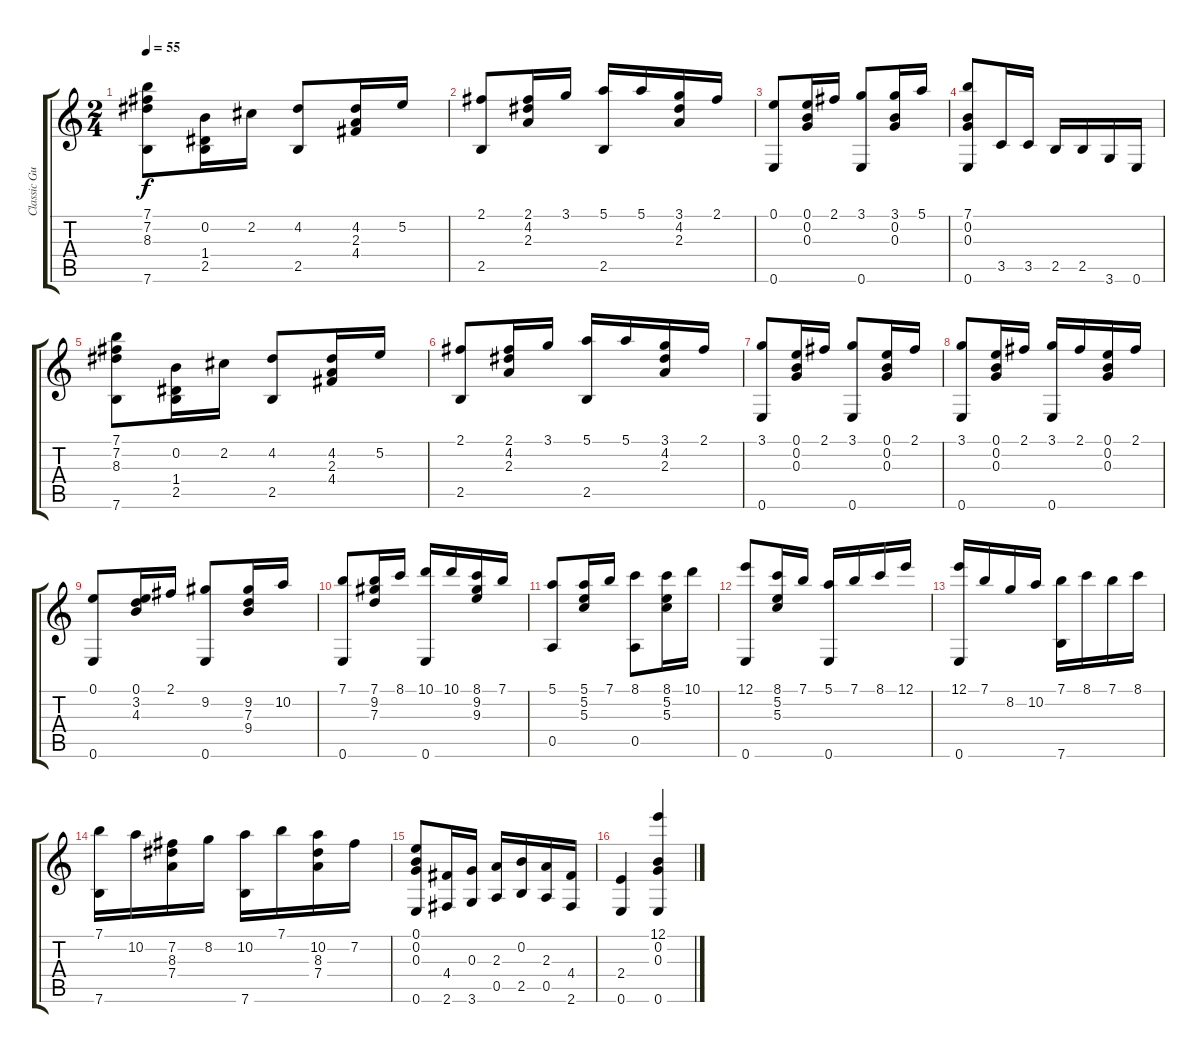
\track ("Classic Guitar" "Classic Gu") {instrument acousticguitarnylon}
\staff {score tabs}
\tuning (E4 B3 G3 D3 A2 E2) {hide}
\ts (2 4)
\tempo 55
\clef g2
\ks c
(7.1 7.2 8.3 7.6).8{dy f instrument acousticguitarnylon} (0.2 1.4 2.5).16 2.2.16 (4.2 2.5).8 (4.2 2.3 4.4).16 5.2.16 |
(2.1 2.5).8 (2.1 4.2 2.3).16 3.1.16 (5.1 2.5).16 5.1.16 (3.1 4.2 2.3).16 2.1.16 |
(0.1 0.6).8 (0.1 0.2 0.3).16 2.1.16 (3.1 0.6).8 (3.1 0.2 0.3).16 5.1.16 |
(7.1 0.2 0.3 0.6).8 3.5.16 3.5.16 2.5.16 2.5.16 3.6.16 0.6.16 |
(7.1 7.2 8.3 7.6).8 (0.2 1.4 2.5).16 2.2.16 (4.2 2.5).8 (4.2 2.3 4.4).16 5.2.16 |
(2.1 2.5).8 (2.1 4.2 2.3).16 3.1.16 (5.1 2.5).16 5.1.16 (3.1 4.2 2.3).16 2.1.16 |
(3.1 0.6).8 (0.1 0.2 0.3).16 2.1.16 (3.1 0.6).8 (0.1 0.2 0.3).16 2.1.16 |
(3.1 0.6).8 (0.1 0.2 0.3).16 2.1.16 (3.1 0.6).16 2.1.16 (0.1 0.2 0.3).16 2.1.16 |
(0.1 0.6).8 (0.1 3.2 4.3).16 2.1.16 (9.2 0.6).8 (9.2 7.3 9.4).16 10.2.16 |
(7.1 0.6).8 (7.1 9.2 7.3).16 8.1.16 (10.1 0.6).16 10.1.16 (8.1 9.2 9.3).16 7.1.16 |
(5.1 0.5).8 (5.1 5.2 5.3).16 7.1.16 (8.1 0.5).8 (8.1 5.2 5.3).16 10.1.16 |
(12.1 0.6).8 (8.1 5.2 5.3).16 7.1.16 (5.1 0.6).16 7.1.16 8.1.16 12.1.16 |
(12.1 0.6).16 7.1.16 8.2.16 10.2.16 (7.1 7.6).16 8.1.16 7.1.16 8.1.16 |
(7.1 7.6).16 10.2.16 (7.2 8.3 7.4).16 8.2.16 (10.2 7.6).16 7.1.16 (10.2 8.3 7.4).16 7.2.16 |
(0.1 0.2 0.3 0.6).8 (4.4 2.6).16 (0.3 3.6).16 (2.3 0.5).16 (0.2 2.5).16 (2.3 0.5).16 (4.4 2.6).16 |
(2.4 0.6).4 (12.1 0.2 0.3 0.6).4
